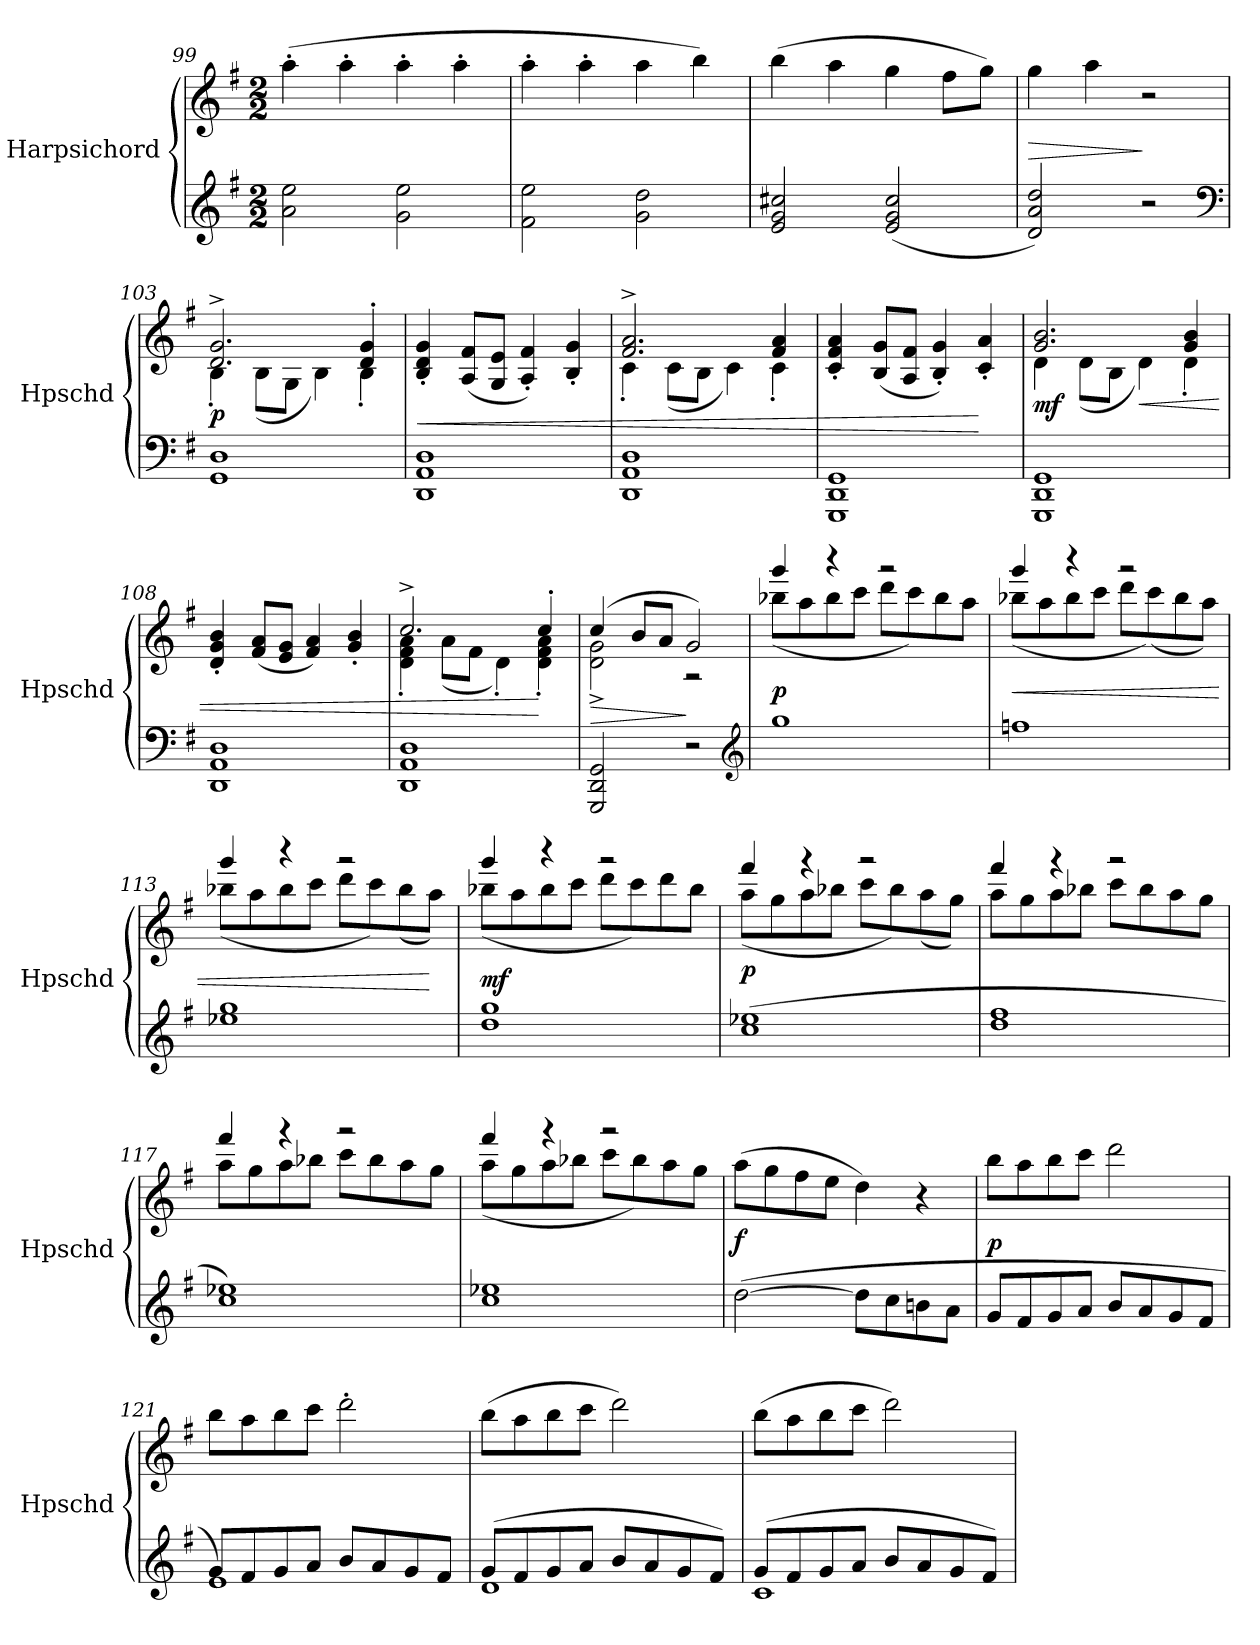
**kern	**kern	**dynam
*part1	*part1	*part1
*staff2	*staff1	*staff1/2
*I"Harpsichord	*	*
*I'Hpschd	*	*
*clefG2	*clefG2	*
*k[f#]	*k[f#]	*
*G:	*G:	*
*M2/2	*M2/2	*
=99	=99	=99
2a\ 2ee\	(4aa'\	.
.	4aa'\	.
2g\ 2ee\	4aa'\	.
.	4aa'\	.
=100	=100	=100
2f#\ 2ee\	4aa'\	.
.	4aa'\	.
2g\ 2dd\	4aa\	.
.	4bb\)	.
=101	=101	=101
2e/ 2g/ 2cc#X/	(4bb\	.
.	4aa\	.
(2e/ 2g/ 2cc#/	4gg\	.
.	8ff#\L	.
.	8gg\J)	.
=102	=102	=102
2d/ 2a/ 2dd/)	4gg\	>
.	4aa\	.
2r	2r	]
*clefF4	*	*
=103	=103	=103
*	*^	*
1GG 1D	2.d^/ 2.g^/	4B'\	p
.	.	(8B\L	.
.	.	8G\J	.
.	.	4B\)	.
.	4d'/ 4g'/	4B'\	.
*	*v	*v	*
=104	=104	=104
1DD 1AA 1D	4B'/ 4d'/ 4g'/	<
.	(8A/ 8f#/L	.
.	8G/ 8e/J	.
.	4A'/ 4f#'/)	.
.	4B'/ 4g'/	.
=105	=105	=105
*	*^	*
1DD 1AA 1D	2.f#^/ 2.a^/	4c'\	.
.	.	(8c\L	.
.	.	8B\J	.
.	.	4c\)	.
.	4f#/ 4a/	4c'\	.
*	*v	*v	*
=106	=106	=106
1GGG 1DD 1GG	4c'/ 4f#'/ 4a'/	.
.	(8B/ 8g/L	.
.	8A/ 8f#/J	.
.	4B'/ 4g'/)	.
.	4c'/ 4a'/	[
=107	=107	=107
*	*^	*
1GGG 1DD 1GG	2.g/ 2.b/	4d\	mf
.	.	(8d\L	.
.	.	8B\J	.
.	.	4d\)	<
.	4g/ 4b/	4d'\	.
*	*v	*v	*
=108	=108	=108
1DD 1AA 1D	4d'/ 4g'/ 4b'/	.
.	(8f#/ 8a/L	.
.	8e/ 8g/J	.
.	4f#/ 4a/)	.
.	4g'/ 4b'/	.
=109	=109	=109
*	*^	*
1DD 1AA 1D	2.cc^/	4d'\ 4f#'\ 4a'\	.
.	.	(8a\L	.
.	.	8f#\J	.
.	.	4d'\)	.
.	4cc'/	4d'\ 4f#'\ 4a'\	[
=110	=110	=110	=110
2GGG/ 2DD/ 2GG/	(4cc/	2d^\ 2g^\	>
.	8b/L	.	.
.	8a/J	.	.
2r	2g/)	2r	]
*clefG2	*	*	*
=111	=111	=111	=111
1gg	4ggg/	(8bb-X\L	p
.	.	8aa\	.
.	4r	8bb-\	.
.	.	8ccc\J	.
.	2r	8ddd\L	.
.	.	8ccc\)	.
.	.	8bb-\	.
.	.	8aa\J	.
=112	=112	=112	=112
1ffn	4ggg/	(8bb-X\L	<
.	.	8aa\	.
.	4r	8bb-\	.
.	.	8ccc\J	.
.	2r	8ddd\L	.
.	.	(8ccc\)	.
.	.	8bb-\	.
.	.	8aa\J)	.
=113	=113	=113	=113
1ee-X 1gg	4ggg/	(8bb-X\L	.
.	.	8aa\	.
.	4r	8bb-\	.
.	.	8ccc\J	.
.	2r	8ddd\L	.
.	.	8ccc\)	.
.	.	(8bb-\	.
.	.	8aa\J)	[
=114	=114	=114	=114
1dd 1gg	4ggg/	(8bb-X\L	mf
.	.	8aa\	.
.	4r	8bb-\	.
.	.	8ccc\J	.
.	2r	8ddd\L	.
.	.	8ccc\)	.
.	.	8ddd\	.
.	.	8bb-\J	.
=115	=115	=115	=115
(1cc 1ee-X	4fff#/	(8aa\L	p
.	.	8gg\	.
.	4r	8aa\	.
.	.	8bb-X\J	.
.	2r	8ccc\L	.
.	.	8bb-\)	.
.	.	(8aa\	.
.	.	8gg\J)	.
=116	=116	=116	=116
1dd 1ff#	4fff#/	8aa\L	.
.	.	8gg\	.
.	4r	8aa\	.
.	.	8bb-X\J	.
.	2r	8ccc\L	.
.	.	8bb-\	.
.	.	8aa\	.
.	.	8gg\J	.
=117	=117	=117	=117
1cc 1ee-X)	4fff#/	8aa\L	.
.	.	8gg\	.
.	4r	8aa\	.
.	.	8bb-X\J	.
.	2r	8ccc\L	.
.	.	8bb-\	.
.	.	8aa\	.
.	.	8gg\J	.
=118	=118	=118	=118
1cc 1ee-X	4fff#/	(8aa\L	.
.	.	8gg\	.
.	4r	8aa\	.
.	.	8bb-X\J	.
.	2r	8ccc\L	.
.	.	8bb-\)	.
.	.	8aa\	.
.	.	8gg\J	.
*	*v	*v	*
=119	=119	=119
([2dd\	(8aa\L	f
.	8gg\	.
.	8ff#\	.
.	8ee\J	.
8dd\L]	4dd\)	.
8cc\	.	.
8bn\	4r	.
8a\J	.	.
=120	=120	=120
8g/L	8bb\L	p
8f#/	8aa\	.
8g/	8bb\	.
8a/J	8ccc\J	.
8b/L	2ddd\	.
8a/	.	.
8g/	.	.
8f#/J	.	.
=121	=121	=121
*^	*	*
8g/L	1e)	8bb\L	.
8f#/	.	8aa\	.
8g/	.	8bb\	.
8a/J	.	8ccc\J	.
8b/L	.	2ddd'\	.
8a/	.	.	.
8g/	.	.	.
8f#/J	.	.	.
=122	=122	=122	=122
(8g/L	1d	(8bb\L	.
8f#/	.	8aa\	.
8g/	.	8bb\	.
8a/J	.	8ccc\J	.
8b/L	.	2ddd\)	.
8a/	.	.	.
8g/	.	.	.
8f#/J)	.	.	.
=123	=123	=123	=123
(8g/L	1c	(8bb\L	.
8f#/	.	8aa\	.
8g/	.	8bb\	.
8a/J	.	8ccc\J	.
8b/L	.	2ddd\)	.
8a/	.	.	.
8g/	.	.	.
8f#/J)	.	.	.
*v	*v	*	*
=	=	=
*-	*-	*-
